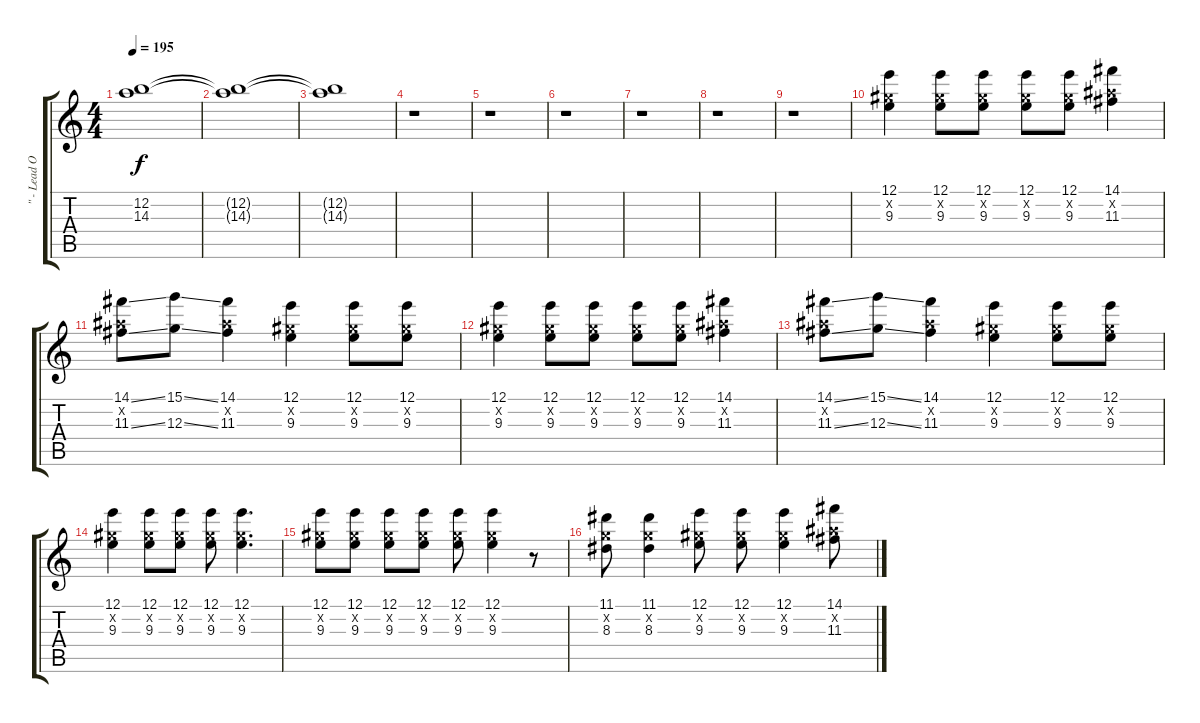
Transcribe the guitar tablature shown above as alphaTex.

\track ("\" - Lead Overdub" "\" - Lead O") {instrument distortionguitar}
\staff {score tabs}
\tuning (E4 B3 G3 D3 A2 E2) {hide}
\ts (4 4)
\tempo 195
\clef g2
\ks c
(12.2{t} 14.3{t}).1{dy f} |
(12.2{t} 14.3{t}).1 |
(12.2{t} 14.3{t}).1 |
r.1 |
r.1 |
r.1 |
r.1 |
r.1 |
r.1 |
(12.1 9.2{x} 9.3).4 (12.1 9.2{x} 9.3).8 (12.1 9.2{x} 9.3).8 (12.1 9.2{x} 9.3).8 (12.1 9.2{x} 9.3).8 (14.1 11.2{x} 11.3).4 |
(14.1{ss} 11.2{x} 11.3{ss}).8 (15.1{ss} 12.3{ss}).8 (14.1 11.2{x} 11.3).4 (12.1 9.2{x} 9.3).4 (12.1 9.2{x} 9.3).8 (12.1 9.2{x} 9.3).8 |
(12.1 9.2{x} 9.3).4 (12.1 9.2{x} 9.3).8 (12.1 9.2{x} 9.3).8 (12.1 9.2{x} 9.3).8 (12.1 9.2{x} 9.3).8 (14.1 11.2{x} 11.3).4 |
(14.1{ss} 11.2{x} 11.3{ss}).8 (15.1{ss} 12.3{ss}).8 (14.1 11.2{x} 11.3).4 (12.1 9.2{x} 9.3).4 (12.1 9.2{x} 9.3).8 (12.1 9.2{x} 9.3).8 |
(12.1 9.2{x} 9.3).4 (12.1 9.2{x} 9.3).8 (12.1 9.2{x} 9.3).8 (12.1 9.2{x} 9.3).8 (12.1 9.2{x} 9.3).4{d} |
(12.1 9.2{x} 9.3).8 (12.1 9.2{x} 9.3).8 (12.1 9.2{x} 9.3).8 (12.1 9.2{x} 9.3).8 (12.1 9.2{x} 9.3).8 (12.1 9.2{x} 9.3).4 r.8 |
(11.1 8.2{x} 8.3).8 (11.1 8.2{x} 8.3).4 (12.1 9.2{x} 9.3).8 (12.1 9.2{x} 9.3).8 (12.1 9.2{x} 9.3).4 (14.1 11.2{x} 11.3).8
